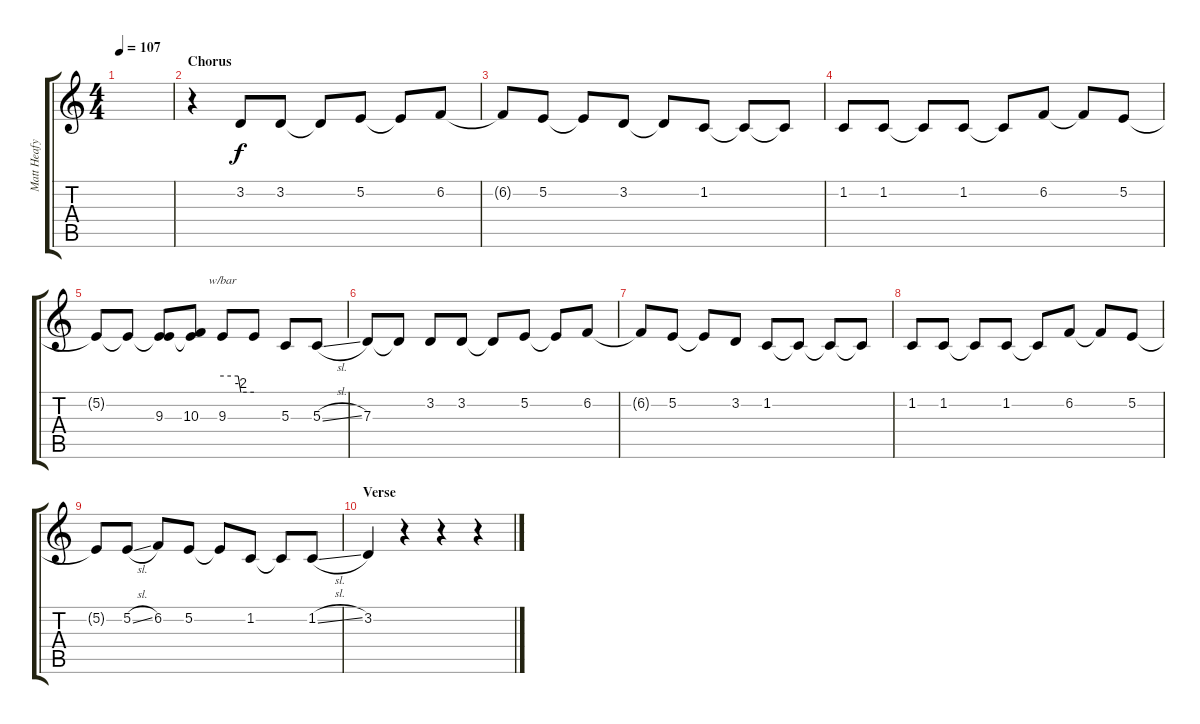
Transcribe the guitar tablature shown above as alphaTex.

\track ("Matt Heafy Vocals" "Matt Heafy") {instrument lead2sawtooth}
\staff {score tabs}
\tuning (E4 B3 G3 D3 A2 D2) {hide}
\ts (4 4)
\tempo 107
\clef g2
\ks c
|
\section ("" "Chorus")
r.4 3.2.8 3.2.8 3.2{t}.8 5.2.8 5.2{t}.8 6.2.8 |
6.2{t}.8 5.2.8 5.2{t}.8 3.2.8 3.2{t}.8 1.2.8 1.2{t}.8 1.2{t}.8 |
1.2.8 1.2.8 1.2{t}.8 1.2.8 1.2{t}.8 6.2.8 6.2{t}.8 5.2.8 |
5.2{t}.8 5.2{t}.8 (5.2{t} 9.3).8 (5.2{t} 10.3).8 9.3.8{tbe (custom default 0 0 30 0 35 -8 60 -8)} 9.3{t}.8 5.3.8 5.3{sl}.8 |
7.3.8 7.3{t}.8 3.2.8 3.2.8 3.2{t}.8 5.2.8 5.2{t}.8 6.2.8 |
6.2{t}.8 5.2.8 5.2{t}.8 3.2.8 1.2.8 1.2{t}.8 1.2{t}.8 1.2{t}.8 |
1.2.8 1.2.8 1.2{t}.8 1.2.8 1.2{t}.8 6.2.8 6.2{t}.8 5.2.8 |
5.2{t}.8 5.2{sl}.8 6.2.8 5.2.8 5.2{t}.8 1.2.8 1.2{t}.8 1.2{sl}.8 |
\section ("" "Verse")
3.2.4 r.4 r.4 r.4
